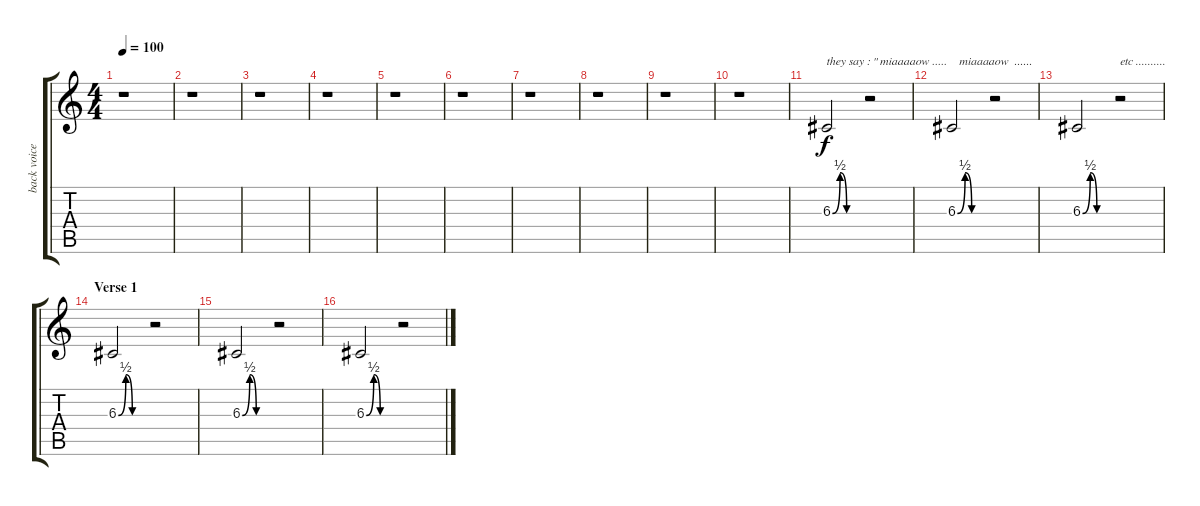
\track ("back voices" "back voice") {instrument clarinet}
\staff {score tabs}
\tuning (E4 B3 G3 D3 A2 E2) {hide}
\ts (4 4)
\tempo 100
\clef g2
\ks c
r.1{dy f instrument clarinet} |
r.1 |
r.1 |
r.1 |
r.1 |
r.1 |
r.1 |
r.1 |
r.1 |
r.1 |
6.3{be (custom 0 0 16 2 30 0 60 0)}.2{txt "they say : \" miaaaaow .....    miaaaaow  ......   "} r.2 |
6.3{be (custom 0 0 16 2 30 0 60 0)}.2 r.2 |
6.3{be (custom 0 0 16 2 30 0 60 0)}.2 r.2{txt "etc .........."} |
\section ("" "Verse 1")
6.3{be (custom 0 0 16 2 30 0 60 0)}.2 r.2 |
6.3{be (custom 0 0 16 2 30 0 60 0)}.2 r.2 |
6.3{be (custom 0 0 16 2 30 0 60 0)}.2 r.2
